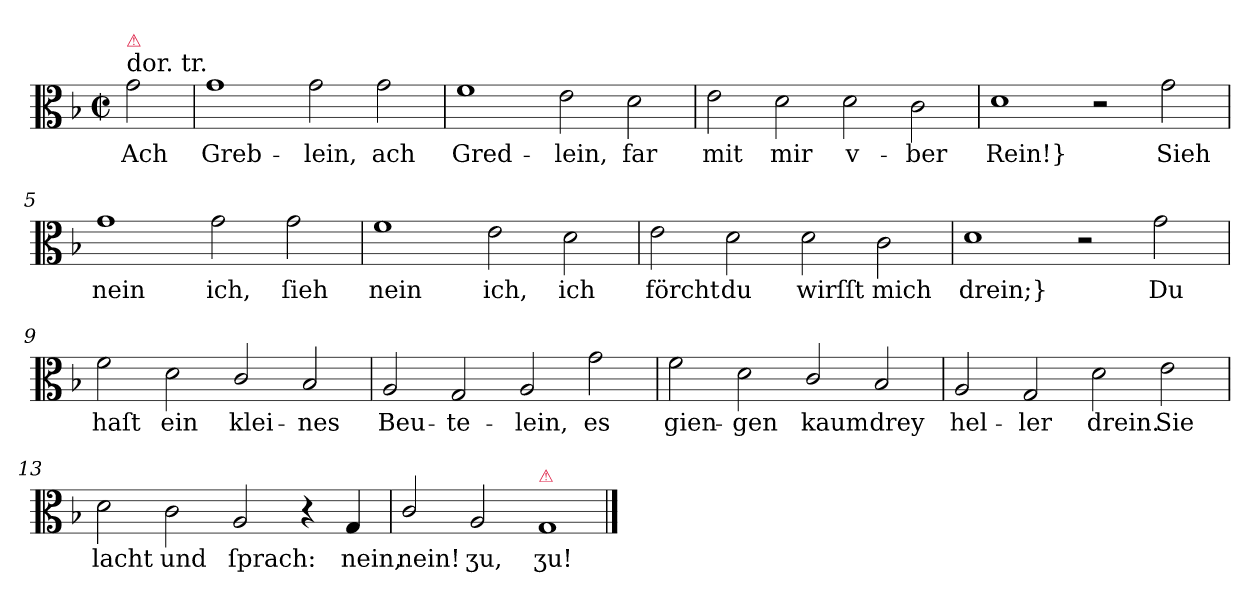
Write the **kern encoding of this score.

**kern	**text
*part1	*part1
*staff1	*staff1
*clefC3	*
*k[b-]	*
*G:dor	*
*M4/2	*
*met(c|)	*
=	=
!LO:TX:a:t=dor. tr.	!
!LO:TX:a:color=crimson:t=⚠	!
2g	Ach
=1	=1
1g	Greb-
2g	-lein,
2g	ach
=2	=2
1f	Gred-
2e	-lein,
2d	far
=3	=3
2e	mit
2d	mir
2d	v-
2c	-ber
=4	=4
1d	Rein!}
2r	.
2g	Sieh
=5	=5
1g	nein
2g	ich,
2g	ſieh
=6	=6
1f	nein
2e	ich,
2d	ich
=7	=7
2e	förcht
2d	du
2d	wirſſt
2c	mich
=8	=8
1d	drein;}
2r	.
2g	Du
=9	=9
2f	haſt
2d	ein
2c/	klei-
2B-	-nes
=10	=10
2A	Beu-
2G	-te-
2A	-lein,
2g	es
=11	=11
2f	gien-
2d	-gen
2c/	kaum
2B-	drey
=12	=12
2A	hel-
2G	-ler
2d	drein.
2e	Sie
=13	=13
2d	lacht
2c	und
2A	ſprach:
4r	.
4G	nein,
=14	=14
2c/	nein!
2A	ʒu,
!LO:TX:a:color=crimson:t=⚠	!
!LO:N:vis=1	!
2G	ʒu!
==	==
*-	*-
